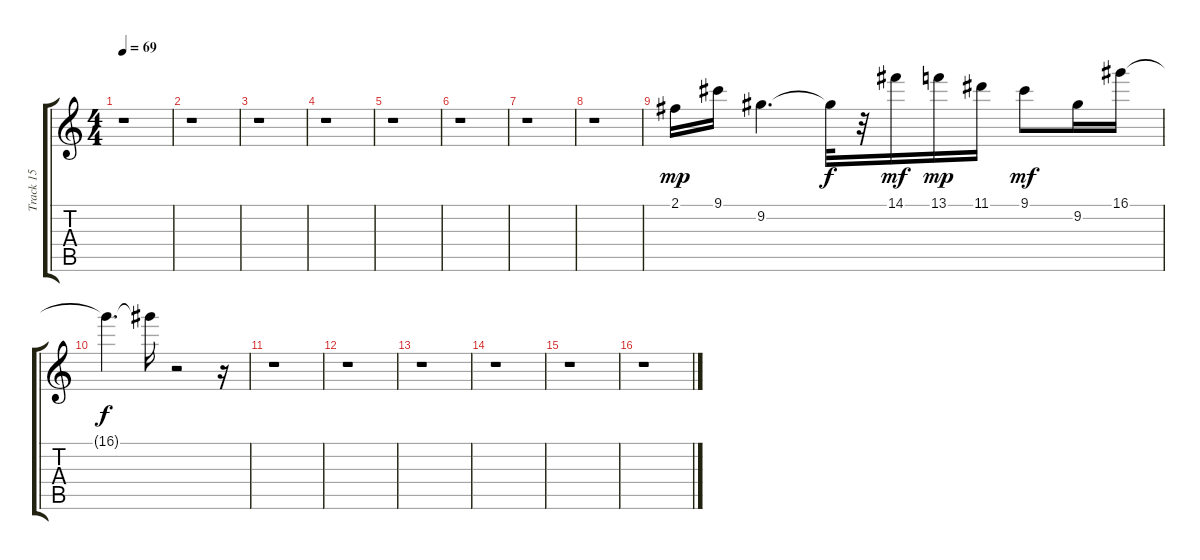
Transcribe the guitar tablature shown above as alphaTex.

\track ("Track 15" "Track 15") {instrument overdrivenguitar}
\staff {score tabs}
\tuning (E4 B3 G3 D3 A2 E2) {hide}
\ts (4 4)
\tempo 69
\clef g2
\ks c
r.1{dy f} |
r.1 |
r.1 |
r.1 |
r.1 |
r.1 |
r.1 |
r.1 |
2.1.16{dy mp} 9.1.16 9.2.4{d} 9.2{t}.32{dy f} r.32 14.1.16{dy mf} 13.1.16{dy mp} 11.1.16 9.1.8{dy mf} 9.2.16 16.1.16 |
16.1{t}.4{d dy f} 16.1{t}.16 r.2 r.16 |
r.1 |
r.1 |
r.1 |
r.1 |
r.1 |
r.1
